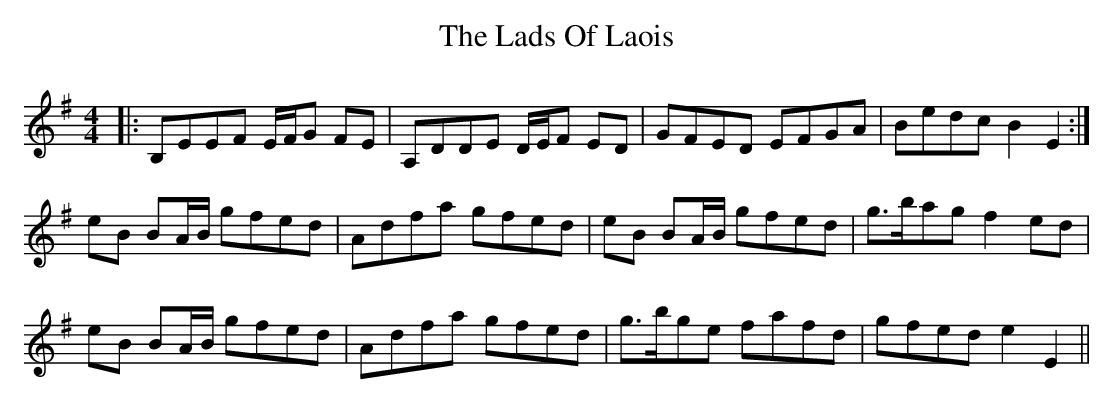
X:1
T: The Lads Of Laois
M: 4/4
L: 1/8
K: Emin
|:B,EEF E/F/G FE|A,DDE D/E/F ED|GFED EFGA|Bedc B2 E2:|
eB BA/B/ gfed|Adfa gfed|eB BA/B/ gfed|g>bag f2 ed|
eB BA/B/ gfed|Adfa gfed|g>bge fafd|gfed e2 E2||
